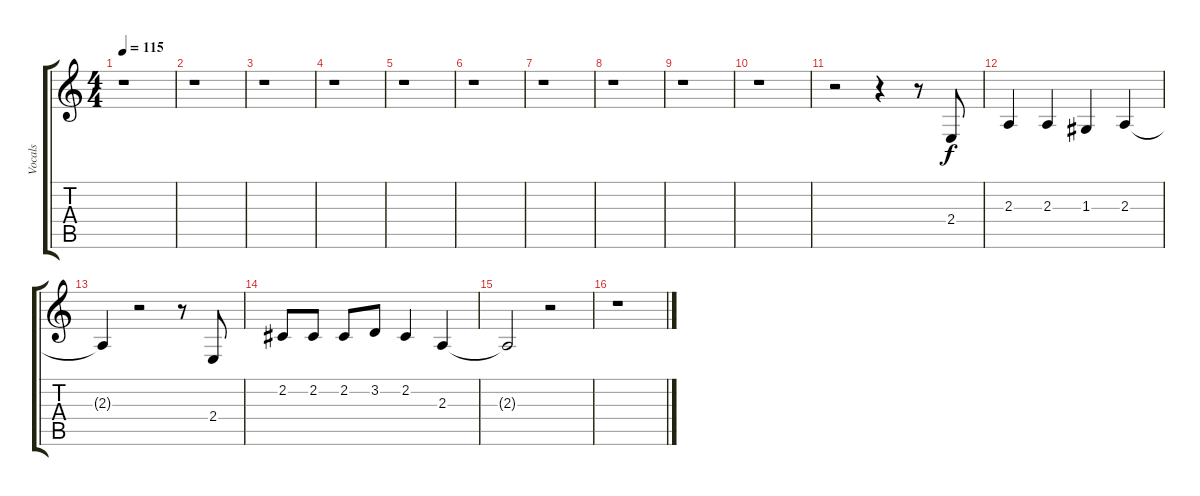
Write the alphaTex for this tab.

\track ("Vocals" "Vocals") {instrument lead6voice}
\staff {score tabs}
\tuning (E4 B3 G3 D3 A2 D2) {hide}
\ts (4 4)
\tempo 115
\clef g2
\ks c
r.1{dy f} |
r.1 |
r.1 |
r.1 |
r.1 |
r.1 |
r.1 |
r.1 |
r.1 |
r.1 |
r.2 r.4 r.8 2.4.8 |
2.3.4 2.3.4 1.3.4 2.3.4 |
2.3{t}.4 r.2 r.8 2.4.8 |
2.2.8 2.2.8 2.2.8 3.2.8 2.2.4 2.3.4 |
2.3{t}.2 r.2 |
r.1
